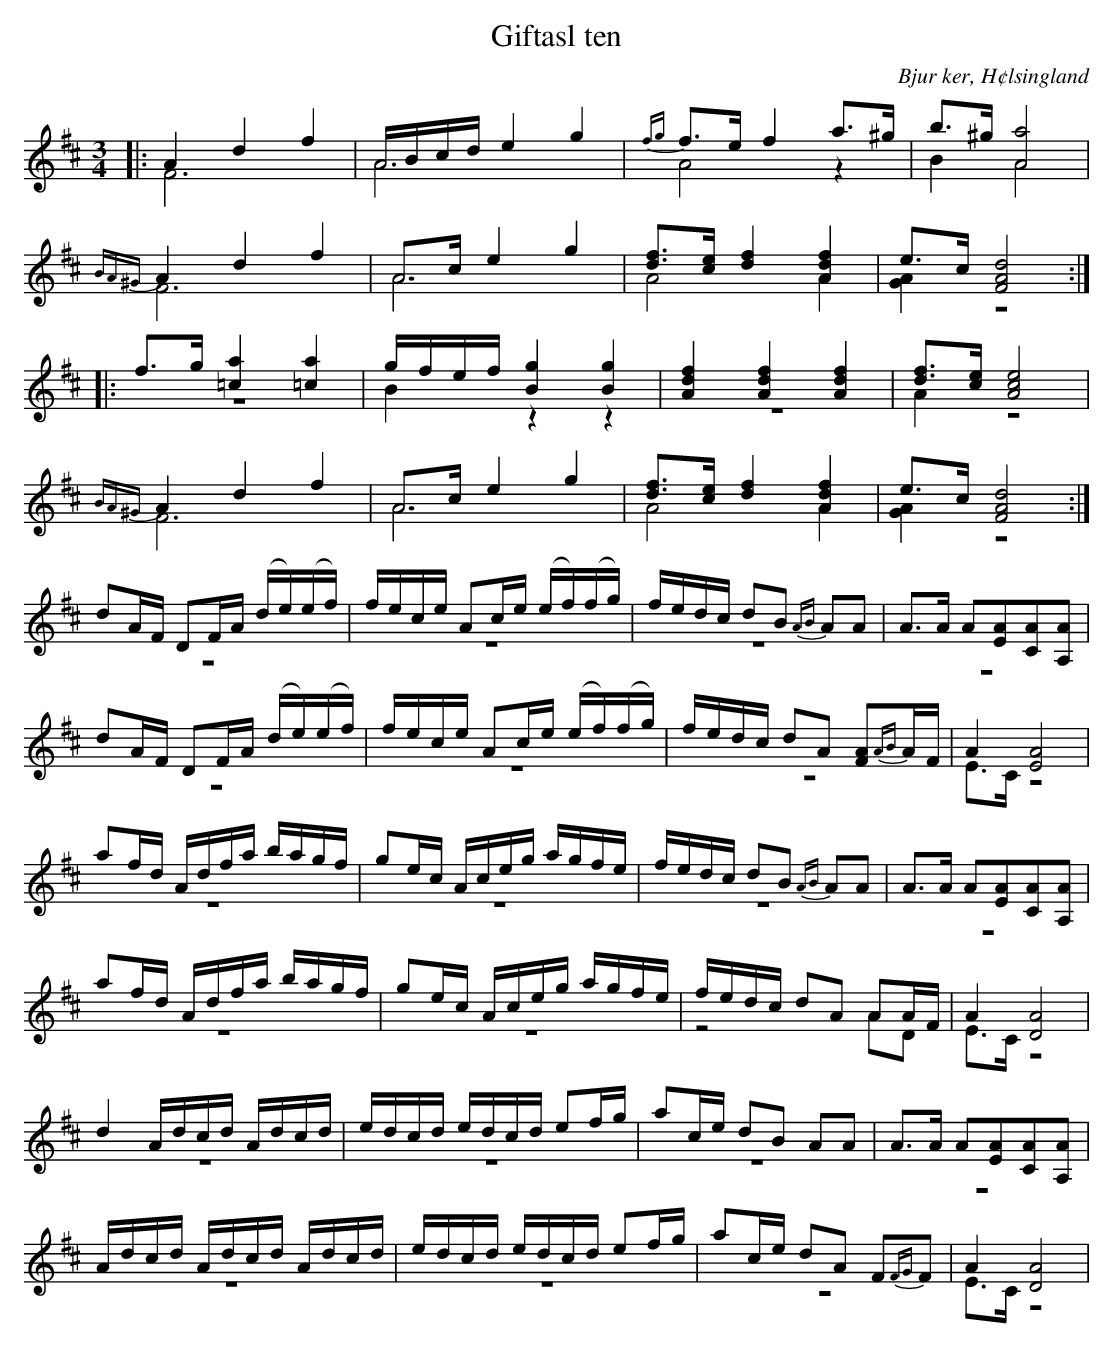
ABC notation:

X:1
T: Giftasl ten
O: Bjur ker, H¢lsingland
M: 3/4
L: 1/8
K: D
V:1
V:2 merge
V:1
|: A2 d2 f2|A/B/c/d/ e2 g2|{fg}f>e f2 a>^g |b>^g [A4a4]|
 {BA^G}A2 d2 f2|A>c e2 g2|[df]>[ce] [d2f2] [A2d2f2]| e>c [F4A4d4]:|
|:f>g [=c2a2] [=c2a2]|g/f/e/f/ [B2g2] [B2g2]|[A2d2f2] [A2d2f2] [A2d2f2] |[df]>[ce] [A4c4e4]|
{BA^G}A2 d2 f2|A>c e2 g2|[df]>[ce] [d2f2] [A2d2f2]| e>c [F4A4d4]:|
dA/F/ DF/A/  (d/e/)(e/f/)|f/e/c/e/ Ac/e/ (e/f/)(f/g/)|f/e/d/c/ dB {AB}AA|A>A A[EA][CA][A,A]|
dA/F/ DF/A/ (d/e/)(e/f/)|f/e/c/e/ Ac/e/ (e/f/)(f/g/)|f/e/d/c/ dA [FA]{AB}A/F/|A2 [E4A4]|
af/d/ A/d/f/a/  b/a/g/f/| ge/c/ A/c/e/g/ a/g/f/e/|f/e/d/c/ dB {AB}AA|A>A A[EA][CA][A,A]|
af/d/ A/d/f/a/ b/a/g/f/|ge/c/ A/c/e/g/ a/g/f/e/|f/e/d/c/ dA AA/F/| A2 [D4A4]|
d2 A/d/c/d/ A/d/c/d/|e/d/c/d/ e/d/c/d/ ef/g/|ac/e/ dB AA|A>A A[EA][CA][A,A]|
A/d/c/d/ A/d/c/d/ A/d/c/d/|e/d/c/d/ e/d/c/d/ ef/g/| ac/e/ dA F{FG}F|A2 [D4A4]|
V:2
|: F6| A6|A4 z2|B2 A4|
F6| A6|A4 A2|[G2A2] z4:|
|:z6|B2 z2 z2|z6|A2 z4|
F6|A6|A4 A2|[G2A2] z4:|
z6|z6|z6|z6|
z6|z6|z6|E>C z4|
z6|z6|z6|z6|
z6|z6|z4 AD|E>C z4|
z6|z6|z6|z6|
z6|z6|z6|E>C z4|
